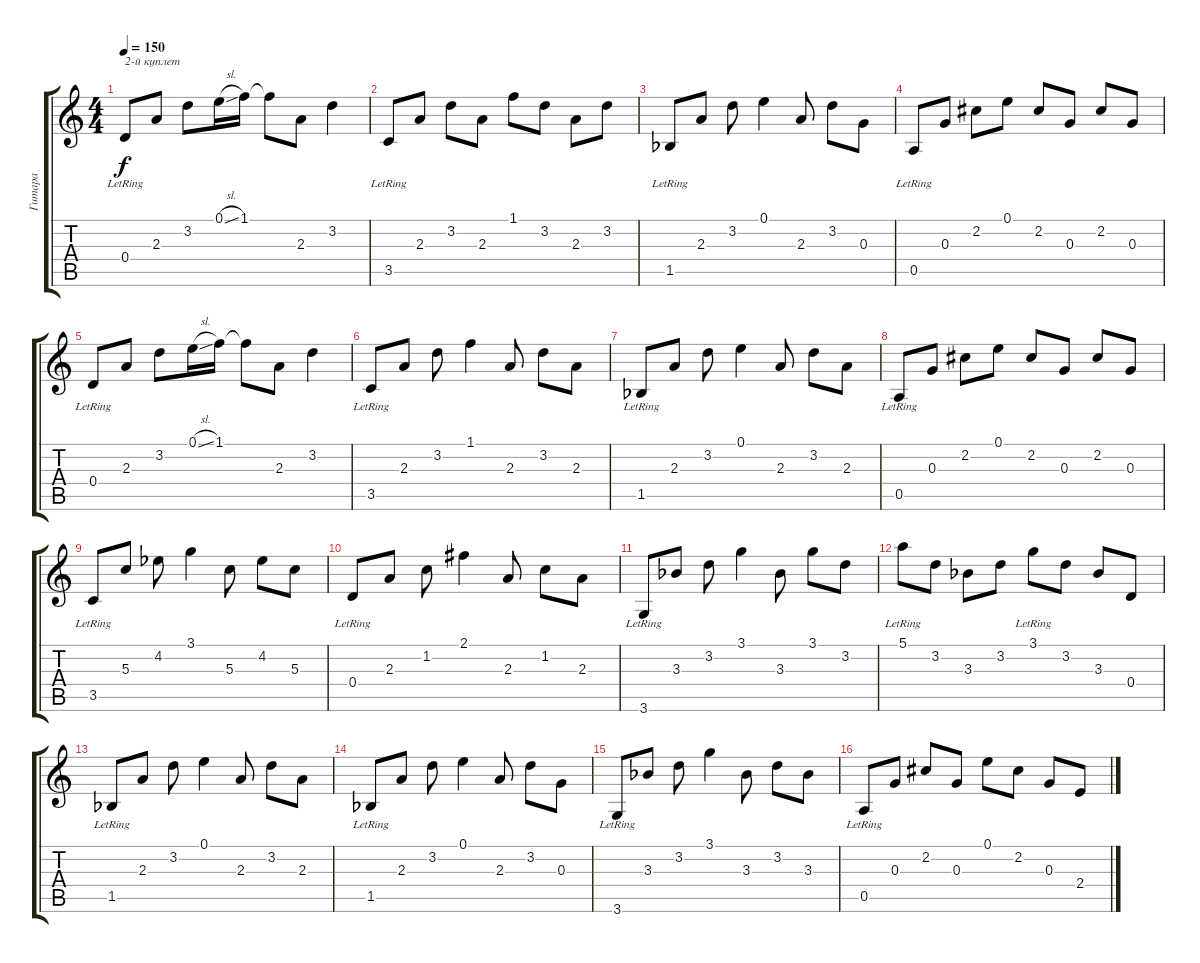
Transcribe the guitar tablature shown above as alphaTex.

\track ("Гитара" "Гитара") {instrument acousticguitarsteel}
\staff {score tabs}
\tuning (E4 B3 G3 D3 A2 E2) {hide}
\ts (4 4)
\tempo 150
\clef g2
\ks c
0.4{lr}.8{txt "2-й куплет" dy f} 2.3.8 3.2.8 0.1{sl}.16 1.1.16 1.1{t}.8 2.3.8 3.2.4 |
3.5{lr}.8 2.3.8 3.2.8 2.3.8 1.1.8 3.2.8 2.3.8 3.2.8 |
1.5{lr acc b}.8 2.3.8 3.2.8 0.1.4 2.3.8 3.2.8 0.3.8 |
0.5{lr}.8 0.3.8 2.2.8 0.1.8 2.2.8 0.3.8 2.2.8 0.3.8 |
0.4{lr}.8 2.3.8 3.2.8 0.1{sl}.16 1.1.16 1.1{t}.8 2.3.8 3.2.4 |
3.5{lr}.8 2.3.8 3.2.8 1.1.4 2.3.8 3.2.8 2.3.8 |
1.5{lr acc b}.8 2.3.8 3.2.8 0.1.4 2.3.8 3.2.8 2.3.8 |
0.5{lr}.8 0.3.8 2.2.8 0.1.8 2.2.8 0.3.8 2.2.8 0.3.8 |
3.5{lr}.8 5.3.8 4.2{acc b}.8 3.1.4 5.3.8 4.2{acc b}.8 5.3.8 |
0.4{lr}.8 2.3.8 1.2.8 2.1.4 2.3.8 1.2.8 2.3.8 |
3.6{lr}.8 3.3{acc b}.8 3.2.8 3.1.4 3.3{acc b}.8 3.1.8 3.2.8 |
5.1{lr}.8 3.2.8 3.3{acc b}.8 3.2.8 3.1{lr}.8 3.2.8 3.3{acc b}.8 0.4.8 |
1.5{lr acc b}.8 2.3.8 3.2.8 0.1.4 2.3.8 3.2.8 2.3.8 |
1.5{lr acc b}.8 2.3.8 3.2.8 0.1.4 2.3.8 3.2.8 0.3.8 |
3.6{lr}.8 3.3{acc b}.8 3.2.8 3.1.4 3.3{acc b}.8 3.2.8 3.3{acc b}.8 |
0.5{lr}.8 0.3.8 2.2.8 0.3.8 0.1.8 2.2.8 0.3.8 2.4.8
